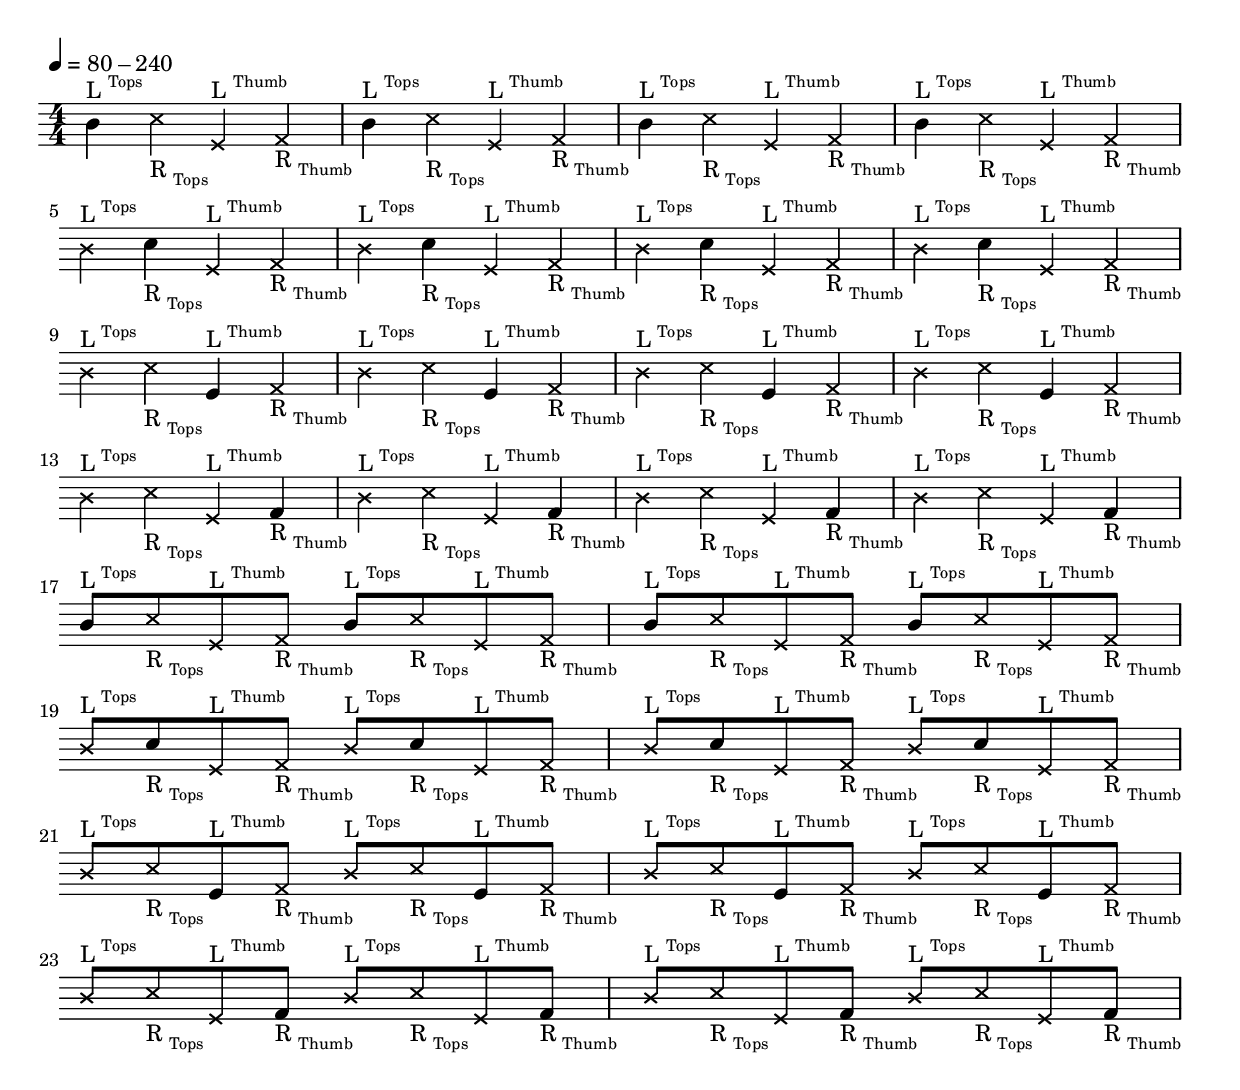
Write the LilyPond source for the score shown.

\version "2.24.1"
\include "../global.ly"

\layout {
  indent = -3.5
}

\relative {
  \defaultScoreSettings
  \tempo 4 = 80 - 240
  \time 4/4

  \rimNote

  \repeat unfold 4 { \once \defaultNote b'4^\LTopsTop                    c_\RTopsBtm                    e,^\LThumbTop                    f_\RThumbBtm } \break
  \repeat unfold 4 {                     b4^\LTopsTop \once \defaultNote c_\RTopsBtm                    e,^\LThumbTop                    f_\RThumbBtm } \break
  \repeat unfold 4 {                     b4^\LTopsTop                    c_\RTopsBtm \once \defaultNote e,^\LThumbTop                    f_\RThumbBtm } \break
  \repeat unfold 4 {                     b4^\LTopsTop                    c_\RTopsBtm                    e,^\LThumbTop \once \defaultNote f_\RThumbBtm } \break

  \repeat unfold 4 { \once \defaultNote  b8^\LTopsTop                    c_\RTopsBtm                    e,^\LThumbTop                    f_\RThumbBtm } \break
  \repeat unfold 4 {                     b8^\LTopsTop \once \defaultNote c_\RTopsBtm                    e,^\LThumbTop                    f_\RThumbBtm } \break
  \repeat unfold 4 {                     b8^\LTopsTop                    c_\RTopsBtm \once \defaultNote e,^\LThumbTop                    f_\RThumbBtm } \break
  \repeat unfold 4 {                     b8^\LTopsTop                    c_\RTopsBtm                    e,^\LThumbTop \once \defaultNote f_\RThumbBtm } \break

  \resetNoteHead
}